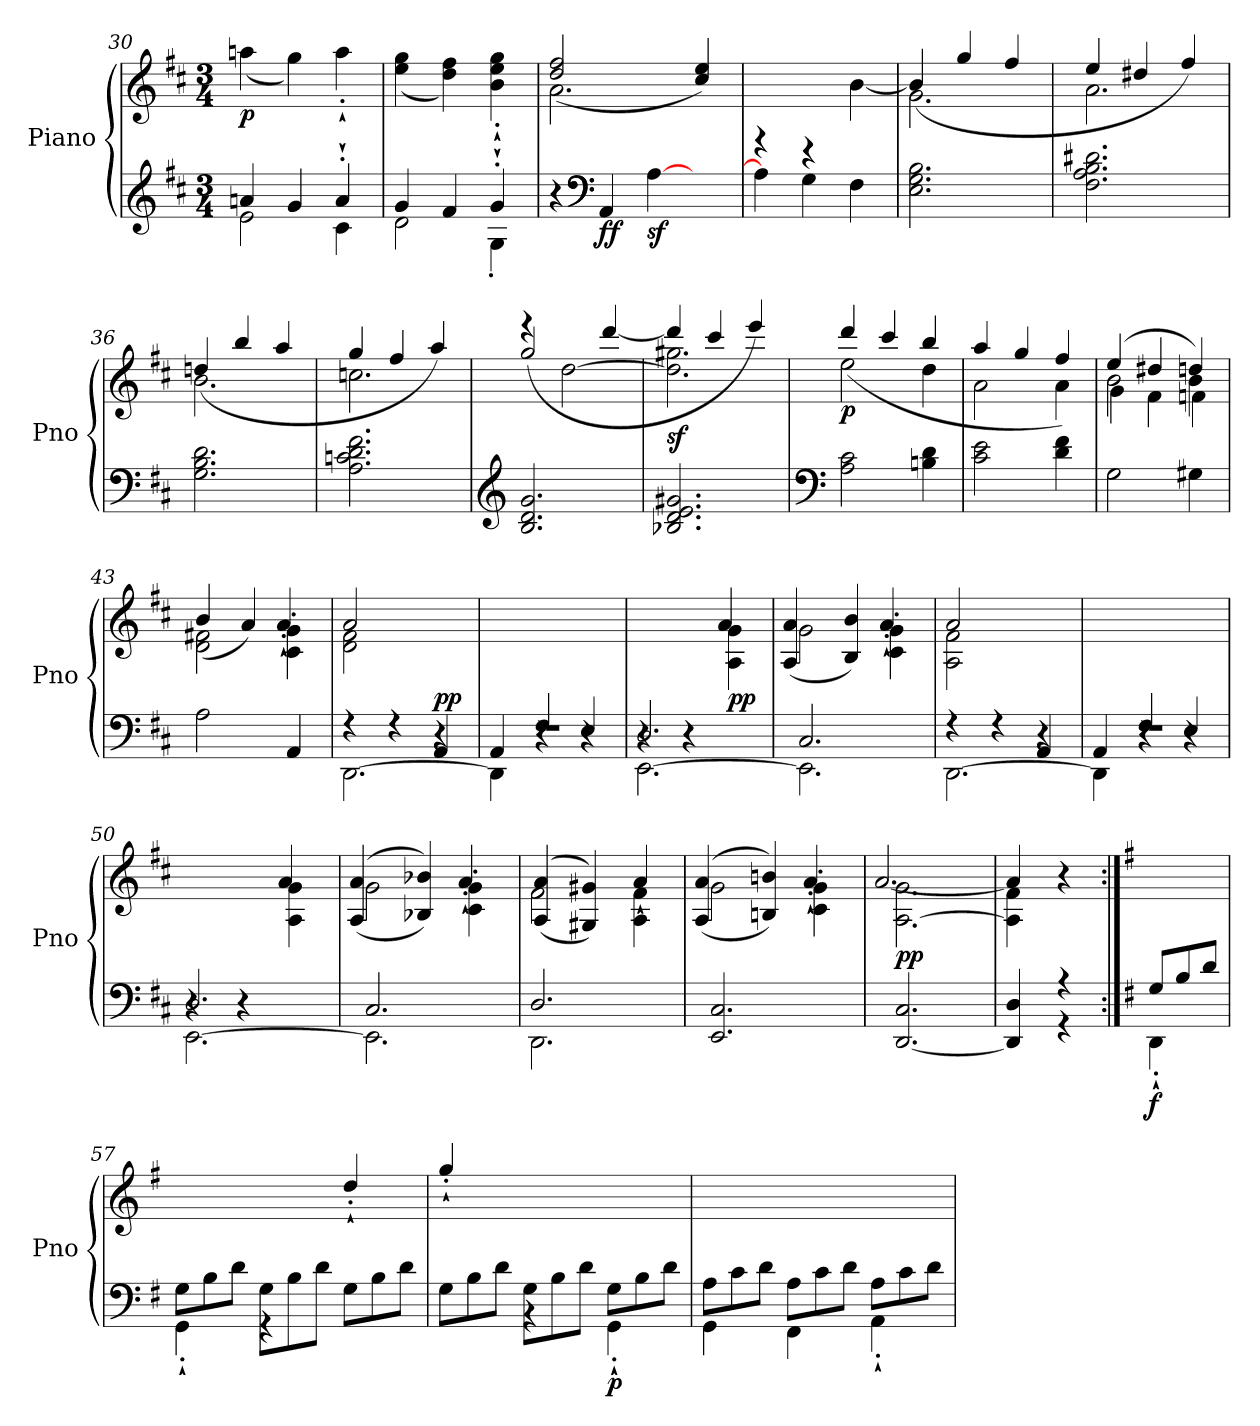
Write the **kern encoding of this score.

**kern	**kern	**dynam
*part1	*part1	*part1
*staff2	*staff1	*staff1/2
*I"Piano	*	*
*I'Pno	*	*
!!LO:PB:g=z
*clefG2	*clefG2	*
*k[f#c#]	*k[f#c#]	*
*M3/4	*M3/4	*
=30	=30	=30
*^	*^	*
!	!	!	!	!LO:DY:b
4an/	2e\	2.ryy	(<4aan\	p
4g/	.	.	4gg\)	.
4a'`/	4c#\	.	4aa'`\	.
=31	=31	=31	=31	=31
4g/	2d\	2.ryy	(<4ee\ 4gg\	.
4f#/	.	.	4dd\ 4ff#\)	.
4g'`/	4G'\	.	4b\'` 4ee\'` 4gg\'`	.
=32	=32	=32	=32	=32
4ryy	4r	2.a\	(>2dd/ 2ff#/	.
*clefF4	*	*	*	*
!	!	!	!	!LO:DY:b=2
4ryy	4AA/	.	.	ff
!	!	!	!	!LO:DY:b=2
4ryy	[4A\	.	4ryy	sf
4ryy	4ryy	4ryy	4cc#/ 4ee/)	.
=33	=33	=33	=33	=33
4r	4A\]	2.ryy	2ryy	.
4r	4G\	.	.	.
4ryy	4F#\	.	[4b\	.
*v	*v	*	*	*
=34	=34	=34	=34
2.E\ 2.G\ 2.B\	2.g\	(>4b/]	.
.	.	4gg/	.
.	.	4ff#/	.
=35	=35	=35	=35
2.F#\ 2.A\ 2.B\ 2.d#X\	2.a\	4ee/	.
.	.	4dd#X/	.
.	.	4ff#/)	.
=36	=36	=36	=36
!	!	!	!LO:DY:b
2.G\ 2.B\ 2.d\	2.b\	(>4ddn/	other-dynamics
.	.	4bb/	.
.	.	4aa/	.
=37	=37	=37	=37
2.A\ 2.cn\ 2.d\ 2.f#\	2.ccn\	4gg/	.
.	.	4ff#/	.
.	.	4aa/)	.
!!LO:LB:g=z	!!
=38	=38	=38	=38
*clefG2	*	*	*
2.B/ 2.d/ 2.g/	4r	(>2gg/	.
.	[2dd\	.	.
.	.	[4ddd/	.
=39	=39	=39	=39
!	!	!	!LO:DY:b
2.B-X/ 2.d/ 2.e/ 2.g#X/	2.dd\] 2.gg#X\	4ddd/]	sf
.	.	4ccc#/	.
.	.	4eee/)	.
=40	=40	=40	=40
*clefF4	*	*	*
!	!	!	!LO:DY:b
2A\ 2c#\	2ee\	(>4ddd/	p
.	.	4ccc#/	.
4Bn\ 4d\	4dd\	4bb/	.
=41	=41	=41	=41
2c#\ 2e\	2a\	4aa/	.
.	.	4gg/	.
4d\ 4f#\	4a\	4ff#/)	.
=42	=42	=42	=42
*	*	*^	*
2G\	2b\	4g\	(>4ee/	.
.	.	4f#\	4dd#X/	.
4G#X\	4b\	4fn\	4ddn/)	.
*	*	*v	*v	*
=43	=43	=43	=43
2A\	2d\ 2f#X\	(>4b/	.
.	.	4a/)	.
4AA/	4c#\' 4g\'	4a'`/	.
=44	=44	=44	=44
*^	*	*	*
*	*^	*	*	*
2ryy	4r	[2.DD\	2d\ 2f#\	2a/	.
.	4r	.	.	.	.
!	!	!	!	!	!LO:DY:a=2
4r	4AA/	.	4ryy	4ryy	pp
*	*	*	*v	*v	*
=45	=45	=45	=45	=45
2.r	4AA/	4DD\]	2.ryy	.
.	4F#/	4r	.	.
.	4E/	4r	.	.
!!LO:LB:g=z
=46	=46	=46	=46	=46
*	*	*	*^	*
4r	2.D/	[2.EE\	2ryy	2ryy	.
4r	.	.	.	.	.
!	!	!	!	!	!LO:DY:b
4ryy	.	.	4A\ 4g\	4a/	pp
*	*v	*v	*	*	*
=47	=47	=47	=47	=47
2.C#/	2.EE\]	2g\	(>4A/ 4a/	.
.	.	.	4B/ 4b/)	.
.	.	4c#\' 4g\'	4a'`/	.
!!LO:LB:g=z	!!
=48	=48	=48	=48	=48
*	*^	*	*	*
2ryy	4r	[2.DD\	2A\ 2f#\	2a/	.
.	4r	.	.	.	.
4r	4AA/	.	4ryy	4ryy	.
*	*	*	*v	*v	*
=49	=49	=49	=49	=49
2.r	4AA/	4DD\]	2.ryy	.
.	4F#/	4r	.	.
.	4E/	4r	.	.
=50	=50	=50	=50	=50
*	*	*	*^	*
4r	2.D/	[2.EE\	2ryy	2ryy	.
4r	.	.	.	.	.
4ryy	.	.	4A\ 4g\	4a/	.
*	*v	*v	*	*	*
=51	=51	=51	=51	=51
2.C#/	2.EE\]	2g\	(>(>4A/ 4a/	.
.	.	.	4B-X/ 4b-X/))	.
.	.	4c#\' 4g\'	4a'`/	.
=52	=52	=52	=52	=52
2.D/	2.DD\	2f#\	(>(>4A/ 4a/	.
.	.	.	4G#X/ 4g#X/))	.
.	.	4A\' 4f#\'	4a'`/	.
*v	*v	*	*	*
=53	=53	=53	=53
2.EE/ 2.C#/	2g\	(>(>4A/ 4a/	.
.	.	4Bn/ 4bn/))	.
.	4c#\' 4g\'	4a'`/	.
=54	=54	=54	=54
!	!	!	!LO:DY:b
[2.DD/ 2.C#/	[2.A\ 2.g\	[2.a/	pp
=55	=55	=55	=55
*^	*	*	*
4ryy	4DD/] 4D/	4A\] 4f#\	4a/]	.
4r	4r	4r	4ryy	.
*	*	*v	*v	*
!!LO:LB:g=z
=56:|!	=56:|!	=56:|!	=56:|!
*k[f#]	*	*k[f#]	*
*Xtuplet	*	*	*
*	*	*^	*
!	!	!LO:TX:a:B:t=TRIO	!	!
!	!	!	!	!LO:DY:b=2
*	*	*v	*v	*
12G/L	4DD'`\	4ryy	f
12B/	.	.	.
12d/J	.	.	.
=57	=57	=57	=57
*	*	*^	*
12G\L	4GG'`\	2.ryy	2ryy	.
12B\	.	.	.	.
12d\J	.	.	.	.
12G\L	4rGG	.	.	.
12B\	.	.	.	.
12d\J	.	.	.	.
12G\L	4ryy	.	4dd'`/	.
12B\	.	.	.	.
12d\J	.	.	.	.
=58	=58	=58	=58	=58
12G\L	4ryy	2.ryy	4gg'`/	.
12B\	.	.	.	.
12d\J	.	.	.	.
12G\L	4rBB	.	2ryy	.
12B\	.	.	.	.
12d\J	.	.	.	.
!	!	!	!	!LO:DY:b=2
12G\L	4GG'`\	.	.	p
12B\	.	.	.	.
12d\J	.	.	.	.
*	*	*v	*v	*
=59	=59	=59	=59
12A\L	4GG\	2.ryy	.
12c\	.	.	.
12d\J	.	.	.
12A\L	4FF#\	.	.
12c\	.	.	.
12d\J	.	.	.
12A\L	4AA'`\	.	.
12c\	.	.	.
12d\J	.	.	.
*v	*v	*	*
=	=	=
*-	*-	*-
